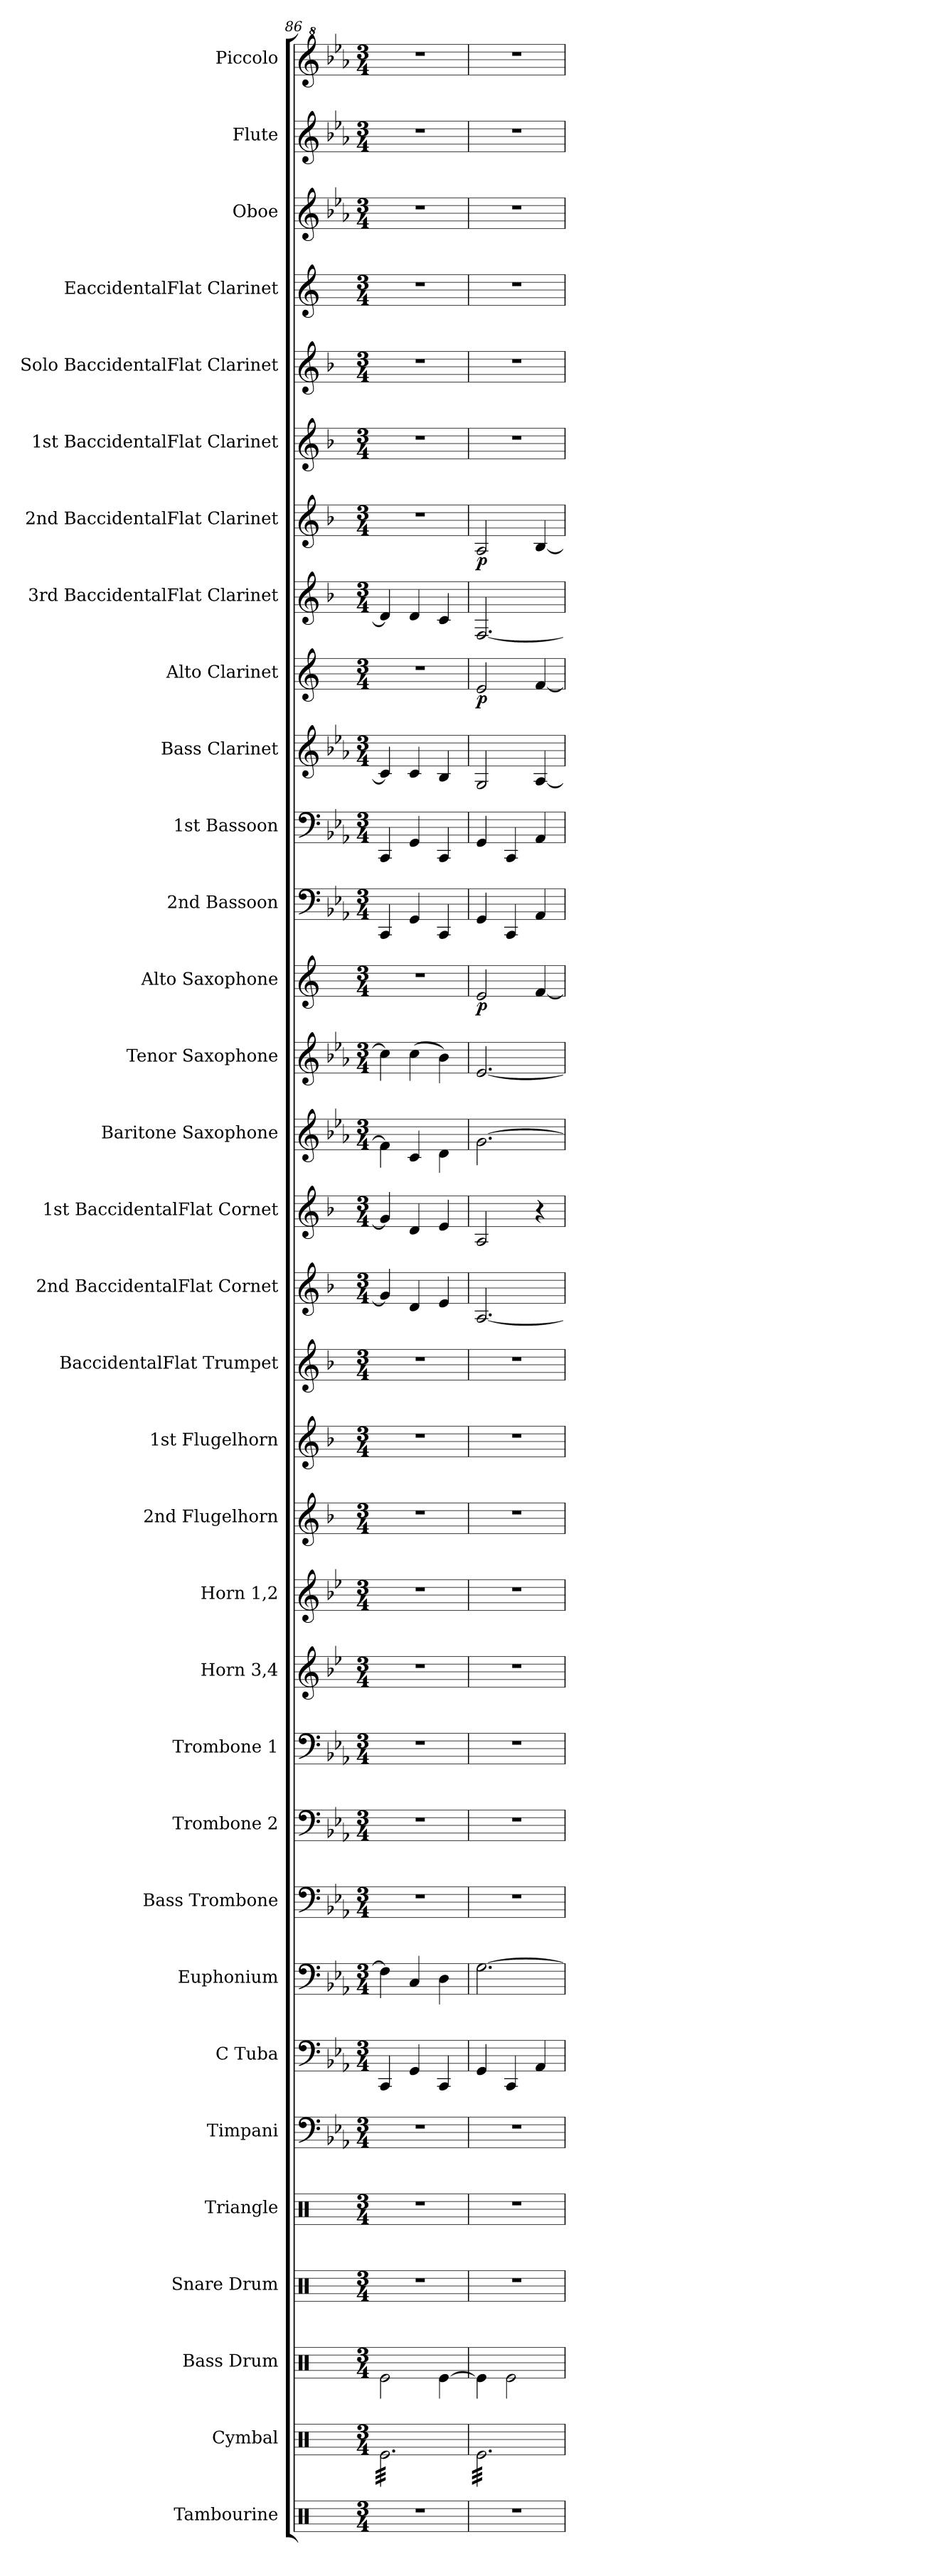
**kern	**kern	**kern	**kern	**kern	**kern	**kern	**kern	**kern	**kern	**kern	**kern	**kern	**kern	**kern	**kern	**kern	**kern	**kern	**kern	**kern	**dynam	**kern	**kern	**kern	**kern	**dynam	**kern	**kern	**dynam	**kern	**kern	**kern	**kern	**kern	**kern
*part33	*part32	*part31	*part30	*part29	*part28	*part27	*part26	*part25	*part24	*part23	*part22	*part21	*part20	*part19	*part18	*part17	*part16	*part15	*part14	*part13	*part13	*part12	*part11	*part10	*part9	*part9	*part8	*part7	*part7	*part6	*part5	*part4	*part3	*part2	*part1
*staff33	*staff32	*staff31	*staff30	*staff29	*staff28	*staff27	*staff26	*staff25	*staff24	*staff23	*staff22	*staff21	*staff20	*staff19	*staff18	*staff17	*staff16	*staff15	*staff14	*staff13	*staff13	*staff12	*staff11	*staff10	*staff9	*staff9	*staff8	*staff7	*staff7	*staff6	*staff5	*staff4	*staff3	*staff2	*staff1
*I"Tambourine	*I"Cymbal	*I"Bass Drum	*I"Snare Drum	*I"Triangle	*I"Timpani	*I"C Tuba	*I"Euphonium	*I"Bass Trombone	*I"Trombone 2	*I"Trombone 1	*I"Horn 3,4	*I"Horn 1,2	*I"2nd Flugelhorn	*I"1st Flugelhorn	*I"BaccidentalFlat Trumpet	*I"2nd BaccidentalFlat Cornet	*I"1st BaccidentalFlat Cornet	*I"Baritone Saxophone	*I"Tenor Saxophone	*I"Alto Saxophone	*	*I"2nd Bassoon	*I"1st Bassoon	*I"Bass Clarinet	*I"Alto Clarinet	*	*I"3rd BaccidentalFlat Clarinet	*I"2nd BaccidentalFlat Clarinet	*	*I"1st BaccidentalFlat Clarinet	*I"Solo BaccidentalFlat Clarinet	*I"EaccidentalFlat Clarinet	*I"Oboe	*I"Flute	*I"Piccolo
*I'Tamb.	*I'Cym.	*I'B. Dr.	*I'Sn. Dr.	*I'Trgl.	*I'Timp.	*I'C Tu.	*I'Eu.	*I'B. Trb.	*I'Trb. 2	*I'Trb. 1	*I'Hn. 3,4	*I'Hn. 1,2	*I'2nd Flghn.	*I'1st Flghn.	*I'BaccidentalFlat Tpt.	*I'2nd BaccidentalFlat Cnt.	*I'1st BaccidentalFlat Cnt.	*I'Bar. Sax.	*I'T. Sax.	*I'A. Sax.	*	*I'2nd Bsn.	*I'1st Bsn.	*I'B. Cl.	*I'A. Cl.	*	*I'3rd BaccidentalFlat Cl.	*I'2nd BaccidentalFlat Cl.	*	*I'1st BaccidentalFlat Cl.	*I'Solo BaccidentalFlat Cl.	*I'EaccidentalFlat Cl.	*I'Ob.	*I'Fl.	*I'Picc.
*clefX	*clefX	*clefX	*clefX	*clefX	*clefF4	*clefF4	*clefF4	*clefF4	*clefF4	*clefF4	*clefG2	*clefG2	*clefG2	*clefG2	*clefG2	*clefG2	*clefG2	*clefG2	*clefG2	*clefG2	*	*clefF4	*clefF4	*clefG2	*clefG2	*	*clefG2	*clefG2	*	*clefG2	*clefG2	*clefG2	*clefG2	*clefG2	*clefG^2
*	*	*	*	*	*	*	*	*	*	*	*ITrd4c7	*ITrd4c7	*ITrd1c2	*ITrd1c2	*ITrd1c2	*ITrd1c2	*ITrd1c2	*ITrd12c21	*ITrd8c14	*ITrd5c9	*	*	*	*ITrd8c14	*ITrd5c9	*	*ITrd1c2	*ITrd1c2	*	*ITrd1c2	*ITrd1c2	*ITrd-2c-3	*	*	*ITrd-7c-12
*k[]	*k[]	*k[]	*k[]	*k[]	*k[b-e-a-]	*k[b-e-a-]	*k[b-e-a-]	*k[b-e-a-]	*k[b-e-a-]	*k[b-e-a-]	*k[b-e-a-]	*k[b-e-a-]	*k[b-e-a-]	*k[b-e-a-]	*k[b-e-a-]	*k[b-e-a-]	*k[b-e-a-]	*k[b-e-a-]	*k[b-e-a-]	*k[b-e-a-]	*	*k[b-e-a-]	*k[b-e-a-]	*k[b-e-a-]	*k[b-e-a-]	*	*k[b-e-a-]	*k[b-e-a-]	*	*k[b-e-a-]	*k[b-e-a-]	*k[b-e-a-]	*k[b-e-a-]	*k[b-e-a-]	*k[b-e-a-]
*M3/4	*M3/4	*M3/4	*M3/4	*M3/4	*M3/4	*M3/4	*M3/4	*M3/4	*M3/4	*M3/4	*M3/4	*M3/4	*M3/4	*M3/4	*M3/4	*M3/4	*M3/4	*M3/4	*M3/4	*M3/4	*	*M3/4	*M3/4	*M3/4	*M3/4	*	*M3/4	*M3/4	*	*M3/4	*M3/4	*M3/4	*M3/4	*M3/4	*M3/4
=86	=86	=86	=86	=86	=86	=86	=86	=86	=86	=86	=86	=86	=86	=86	=86	=86	=86	=86	=86	=86	=86	=86	=86	=86	=86	=86	=86	=86	=86	=86	=86	=86	=86	=86	=86
*	*tremolo	*	*	*	*	*	*	*	*	*	*	*	*	*	*	*	*	*	*	*	*	*	*	*	*	*	*	*	*	*	*	*	*	*	*
2.r	32Re\LLL	2Re\	2.r	2.r	2.r	4CC/	4F\]	2.r	2.r	2.r	2.r	2.r	2.r	2.r	2.r	4f/]	4f/]	4F\]	4c\]	2.r	.	4CC/	4CC/	4C/]	2.r	.	4c/]	2.r	.	2.r	2.r	2.r	2.r	2.r	2.r
.	32Re\	.	.	.	.	.	.	.	.	.	.	.	.	.	.	.	.	.	.	.	.	.	.	.	.	.	.	.	.	.	.	.	.	.	.
.	32Re\	.	.	.	.	.	.	.	.	.	.	.	.	.	.	.	.	.	.	.	.	.	.	.	.	.	.	.	.	.	.	.	.	.	.
.	32Re\	.	.	.	.	.	.	.	.	.	.	.	.	.	.	.	.	.	.	.	.	.	.	.	.	.	.	.	.	.	.	.	.	.	.
.	32Re\	.	.	.	.	.	.	.	.	.	.	.	.	.	.	.	.	.	.	.	.	.	.	.	.	.	.	.	.	.	.	.	.	.	.
.	32Re\	.	.	.	.	.	.	.	.	.	.	.	.	.	.	.	.	.	.	.	.	.	.	.	.	.	.	.	.	.	.	.	.	.	.
.	32Re\	.	.	.	.	.	.	.	.	.	.	.	.	.	.	.	.	.	.	.	.	.	.	.	.	.	.	.	.	.	.	.	.	.	.
.	32Re\	.	.	.	.	.	.	.	.	.	.	.	.	.	.	.	.	.	.	.	.	.	.	.	.	.	.	.	.	.	.	.	.	.	.
.	32Re\	.	.	.	.	4GG/	4C/	.	.	.	.	.	.	.	.	4c/	4c/	4C/	(4c\	.	.	4GG/	4GG/	4C/	.	.	4c/	.	.	.	.	.	.	.	.
.	32Re\	.	.	.	.	.	.	.	.	.	.	.	.	.	.	.	.	.	.	.	.	.	.	.	.	.	.	.	.	.	.	.	.	.	.
.	32Re\	.	.	.	.	.	.	.	.	.	.	.	.	.	.	.	.	.	.	.	.	.	.	.	.	.	.	.	.	.	.	.	.	.	.
.	32Re\	.	.	.	.	.	.	.	.	.	.	.	.	.	.	.	.	.	.	.	.	.	.	.	.	.	.	.	.	.	.	.	.	.	.
.	32Re\	.	.	.	.	.	.	.	.	.	.	.	.	.	.	.	.	.	.	.	.	.	.	.	.	.	.	.	.	.	.	.	.	.	.
.	32Re\	.	.	.	.	.	.	.	.	.	.	.	.	.	.	.	.	.	.	.	.	.	.	.	.	.	.	.	.	.	.	.	.	.	.
.	32Re\	.	.	.	.	.	.	.	.	.	.	.	.	.	.	.	.	.	.	.	.	.	.	.	.	.	.	.	.	.	.	.	.	.	.
.	32Re\	.	.	.	.	.	.	.	.	.	.	.	.	.	.	.	.	.	.	.	.	.	.	.	.	.	.	.	.	.	.	.	.	.	.
.	32Re\	[4Re\	.	.	.	4CC/	4D\	.	.	.	.	.	.	.	.	4d/	4d/	4D\	4B-\)	.	.	4CC/	4CC/	4BB-/	.	.	4B-/	.	.	.	.	.	.	.	.
.	32Re\	.	.	.	.	.	.	.	.	.	.	.	.	.	.	.	.	.	.	.	.	.	.	.	.	.	.	.	.	.	.	.	.	.	.
.	32Re\	.	.	.	.	.	.	.	.	.	.	.	.	.	.	.	.	.	.	.	.	.	.	.	.	.	.	.	.	.	.	.	.	.	.
.	32Re\	.	.	.	.	.	.	.	.	.	.	.	.	.	.	.	.	.	.	.	.	.	.	.	.	.	.	.	.	.	.	.	.	.	.
.	32Re\	.	.	.	.	.	.	.	.	.	.	.	.	.	.	.	.	.	.	.	.	.	.	.	.	.	.	.	.	.	.	.	.	.	.
.	32Re\	.	.	.	.	.	.	.	.	.	.	.	.	.	.	.	.	.	.	.	.	.	.	.	.	.	.	.	.	.	.	.	.	.	.
.	32Re\	.	.	.	.	.	.	.	.	.	.	.	.	.	.	.	.	.	.	.	.	.	.	.	.	.	.	.	.	.	.	.	.	.	.
.	32Re\JJJ	.	.	.	.	.	.	.	.	.	.	.	.	.	.	.	.	.	.	.	.	.	.	.	.	.	.	.	.	.	.	.	.	.	.
=87	=87	=87	=87	=87	=87	=87	=87	=87	=87	=87	=87	=87	=87	=87	=87	=87	=87	=87	=87	=87	=87	=87	=87	=87	=87	=87	=87	=87	=87	=87	=87	=87	=87	=87	=87
!	!	!	!	!	!	!	!	!	!	!	!	!	!	!	!	!	!	!	!	!	!LO:DY:b	!	!	!	!	!LO:DY:b	!	!	!LO:DY:b	!	!	!	!	!	!
2.r	32Re\LLL	4Re\]	2.r	2.r	2.r	4GG/	[2.G\	2.r	2.r	2.r	2.r	2.r	2.r	2.r	2.r	[2.G/	2G/	[2.G\	[2.E-/	2G/	p	4GG/	4GG/	2GG/	2G/	p	[2.E-/	2G/	p	2.r	2.r	2.r	2.r	2.r	2.r
.	32Re\	.	.	.	.	.	.	.	.	.	.	.	.	.	.	.	.	.	.	.	.	.	.	.	.	.	.	.	.	.	.	.	.	.	.
.	32Re\	.	.	.	.	.	.	.	.	.	.	.	.	.	.	.	.	.	.	.	.	.	.	.	.	.	.	.	.	.	.	.	.	.	.
.	32Re\	.	.	.	.	.	.	.	.	.	.	.	.	.	.	.	.	.	.	.	.	.	.	.	.	.	.	.	.	.	.	.	.	.	.
.	32Re\	.	.	.	.	.	.	.	.	.	.	.	.	.	.	.	.	.	.	.	.	.	.	.	.	.	.	.	.	.	.	.	.	.	.
.	32Re\	.	.	.	.	.	.	.	.	.	.	.	.	.	.	.	.	.	.	.	.	.	.	.	.	.	.	.	.	.	.	.	.	.	.
.	32Re\	.	.	.	.	.	.	.	.	.	.	.	.	.	.	.	.	.	.	.	.	.	.	.	.	.	.	.	.	.	.	.	.	.	.
.	32Re\	.	.	.	.	.	.	.	.	.	.	.	.	.	.	.	.	.	.	.	.	.	.	.	.	.	.	.	.	.	.	.	.	.	.
.	32Re\	2Re\	.	.	.	4CC/	.	.	.	.	.	.	.	.	.	.	.	.	.	.	.	4CC/	4CC/	.	.	.	.	.	.	.	.	.	.	.	.
.	32Re\	.	.	.	.	.	.	.	.	.	.	.	.	.	.	.	.	.	.	.	.	.	.	.	.	.	.	.	.	.	.	.	.	.	.
.	32Re\	.	.	.	.	.	.	.	.	.	.	.	.	.	.	.	.	.	.	.	.	.	.	.	.	.	.	.	.	.	.	.	.	.	.
.	32Re\	.	.	.	.	.	.	.	.	.	.	.	.	.	.	.	.	.	.	.	.	.	.	.	.	.	.	.	.	.	.	.	.	.	.
.	32Re\	.	.	.	.	.	.	.	.	.	.	.	.	.	.	.	.	.	.	.	.	.	.	.	.	.	.	.	.	.	.	.	.	.	.
.	32Re\	.	.	.	.	.	.	.	.	.	.	.	.	.	.	.	.	.	.	.	.	.	.	.	.	.	.	.	.	.	.	.	.	.	.
.	32Re\	.	.	.	.	.	.	.	.	.	.	.	.	.	.	.	.	.	.	.	.	.	.	.	.	.	.	.	.	.	.	.	.	.	.
.	32Re\	.	.	.	.	.	.	.	.	.	.	.	.	.	.	.	.	.	.	.	.	.	.	.	.	.	.	.	.	.	.	.	.	.	.
.	32Re\	.	.	.	.	4AA-/	.	.	.	.	.	.	.	.	.	.	4r	.	.	[4A-/	.	4AA-/	4AA-/	[4AA-/	[4A-/	.	.	[4A-/	.	.	.	.	.	.	.
.	32Re\	.	.	.	.	.	.	.	.	.	.	.	.	.	.	.	.	.	.	.	.	.	.	.	.	.	.	.	.	.	.	.	.	.	.
.	32Re\	.	.	.	.	.	.	.	.	.	.	.	.	.	.	.	.	.	.	.	.	.	.	.	.	.	.	.	.	.	.	.	.	.	.
.	32Re\	.	.	.	.	.	.	.	.	.	.	.	.	.	.	.	.	.	.	.	.	.	.	.	.	.	.	.	.	.	.	.	.	.	.
.	32Re\	.	.	.	.	.	.	.	.	.	.	.	.	.	.	.	.	.	.	.	.	.	.	.	.	.	.	.	.	.	.	.	.	.	.
.	32Re\	.	.	.	.	.	.	.	.	.	.	.	.	.	.	.	.	.	.	.	.	.	.	.	.	.	.	.	.	.	.	.	.	.	.
.	32Re\	.	.	.	.	.	.	.	.	.	.	.	.	.	.	.	.	.	.	.	.	.	.	.	.	.	.	.	.	.	.	.	.	.	.
.	32Re\JJJ	.	.	.	.	.	.	.	.	.	.	.	.	.	.	.	.	.	.	.	.	.	.	.	.	.	.	.	.	.	.	.	.	.	.
*	*Xtremolo	*	*	*	*	*	*	*	*	*	*	*	*	*	*	*	*	*	*	*	*	*	*	*	*	*	*	*	*	*	*	*	*	*	*
=	=	=	=	=	=	=	=	=	=	=	=	=	=	=	=	=	=	=	=	=	=	=	=	=	=	=	=	=	=	=	=	=	=	=	=
*-	*-	*-	*-	*-	*-	*-	*-	*-	*-	*-	*-	*-	*-	*-	*-	*-	*-	*-	*-	*-	*-	*-	*-	*-	*-	*-	*-	*-	*-	*-	*-	*-	*-	*-	*-
